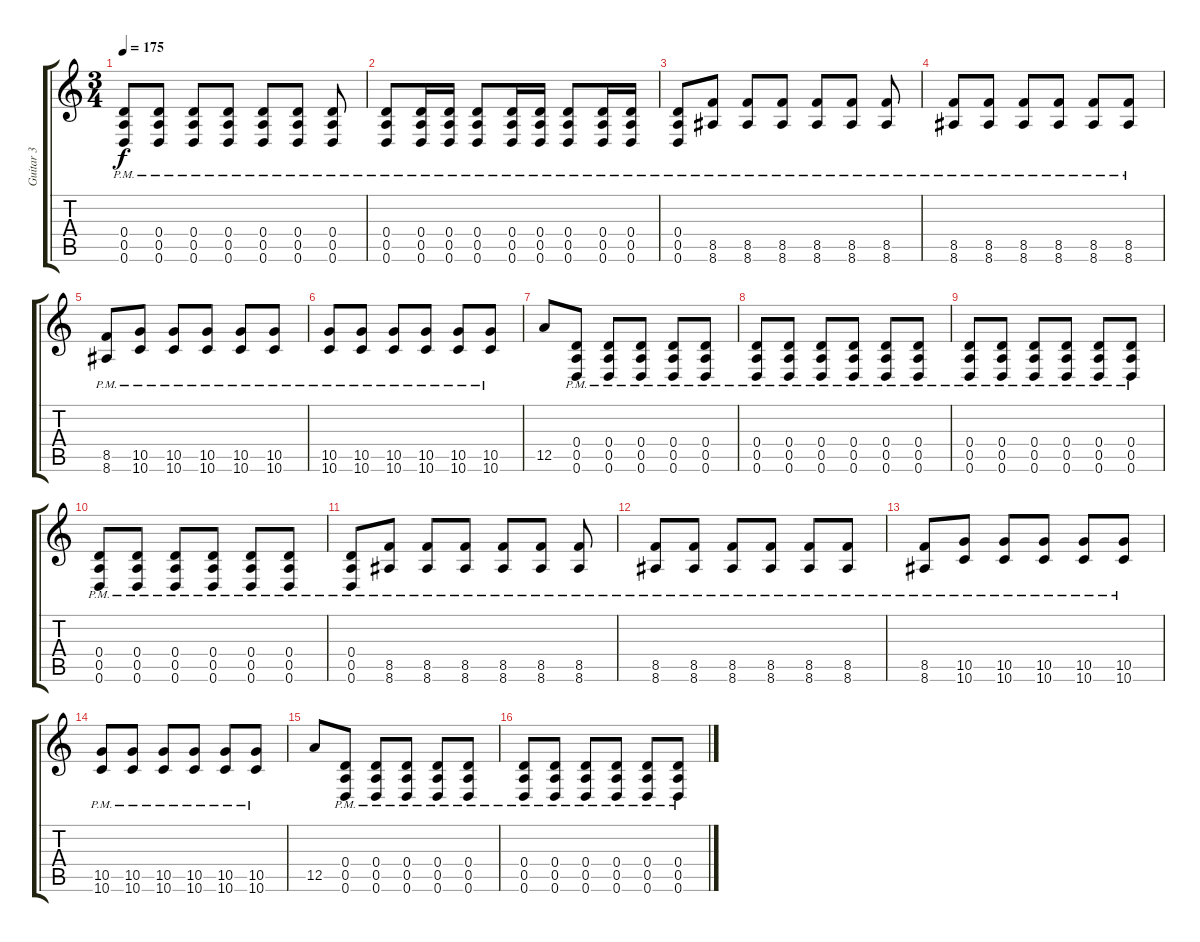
\track ("Guitar 3" "Guitar 3") {instrument distortionguitar}
\staff {score tabs}
\tuning (E4 B3 G3 D3 A2 D2) {hide}
\ts (3 4)
\tempo 175
\clef g2
\ks c
(0.4{pm} 0.5{pm} 0.6{pm}).8{dy f} (0.4{pm} 0.5{pm} 0.6{pm}).8 (0.4{pm} 0.5{pm} 0.6{pm}).8 (0.4{pm} 0.5{pm} 0.6{pm}).8 (0.4{pm} 0.5{pm} 0.6{pm}).8 (0.4{pm} 0.5{pm} 0.6{pm}).8 (0.4{pm} 0.5{pm} 0.6{pm}).8 |
(0.4{pm} 0.5{pm} 0.6{pm}).8 (0.4{pm} 0.5{pm} 0.6{pm}).16 (0.4{pm} 0.5{pm} 0.6{pm}).16 (0.4{pm} 0.5{pm} 0.6{pm}).8 (0.4{pm} 0.5{pm} 0.6{pm}).16 (0.4{pm} 0.5{pm} 0.6{pm}).16 (0.4{pm} 0.5{pm} 0.6{pm}).8 (0.4{pm} 0.5{pm} 0.6{pm}).16 (0.4{pm} 0.5{pm} 0.6{pm}).16 |
(0.4{pm} 0.5{pm} 0.6{pm}).8 (8.5{pm} 8.6{pm}).8 (8.5{pm} 8.6{pm}).8 (8.5{pm} 8.6{pm}).8 (8.5{pm} 8.6{pm}).8 (8.5{pm} 8.6{pm}).8 (8.5{pm} 8.6{pm}).8 |
(8.5{pm} 8.6{pm}).8 (8.5{pm} 8.6{pm}).8 (8.5{pm} 8.6{pm}).8 (8.5{pm} 8.6{pm}).8 (8.5{pm} 8.6{pm}).8 (8.5{pm} 8.6{pm}).8 |
(8.5{pm} 8.6{pm}).8 (10.5{pm} 10.6{pm}).8 (10.5{pm} 10.6{pm}).8 (10.5{pm} 10.6{pm}).8 (10.5{pm} 10.6{pm}).8 (10.5{pm} 10.6{pm}).8 |
(10.5{pm} 10.6{pm}).8 (10.5{pm} 10.6{pm}).8 (10.5{pm} 10.6{pm}).8 (10.5{pm} 10.6{pm}).8 (10.5{pm} 10.6{pm}).8 (10.5{pm} 10.6{pm}).8 |
12.5.8 (0.4{pm} 0.5{pm} 0.6{pm}).8 (0.4{pm} 0.5{pm} 0.6{pm}).8 (0.4{pm} 0.5{pm} 0.6{pm}).8 (0.4{pm} 0.5{pm} 0.6{pm}).8 (0.4{pm} 0.5{pm} 0.6{pm}).8 |
(0.4{pm} 0.5{pm} 0.6{pm}).8 (0.4{pm} 0.5{pm} 0.6{pm}).8 (0.4{pm} 0.5{pm} 0.6{pm}).8 (0.4{pm} 0.5{pm} 0.6{pm}).8 (0.4{pm} 0.5{pm} 0.6{pm}).8 (0.4{pm} 0.5{pm} 0.6{pm}).8 |
(0.4{pm} 0.5{pm} 0.6{pm}).8 (0.4{pm} 0.5{pm} 0.6{pm}).8 (0.4{pm} 0.5{pm} 0.6{pm}).8 (0.4{pm} 0.5{pm} 0.6{pm}).8 (0.4{pm} 0.5{pm} 0.6{pm}).8 (0.4{pm} 0.5{pm} 0.6{pm}).8 |
(0.4{pm} 0.5{pm} 0.6{pm}).8 (0.4{pm} 0.5{pm} 0.6{pm}).8 (0.4{pm} 0.5{pm} 0.6{pm}).8 (0.4{pm} 0.5{pm} 0.6{pm}).8 (0.4{pm} 0.5{pm} 0.6{pm}).8 (0.4{pm} 0.5{pm} 0.6{pm}).8 |
(0.4{pm} 0.5{pm} 0.6{pm}).8 (8.5{pm} 8.6{pm}).8 (8.5{pm} 8.6{pm}).8 (8.5{pm} 8.6{pm}).8 (8.5{pm} 8.6{pm}).8 (8.5{pm} 8.6{pm}).8 (8.5{pm} 8.6{pm}).8 |
(8.5{pm} 8.6{pm}).8 (8.5{pm} 8.6{pm}).8 (8.5{pm} 8.6{pm}).8 (8.5{pm} 8.6{pm}).8 (8.5{pm} 8.6{pm}).8 (8.5{pm} 8.6{pm}).8 |
(8.5{pm} 8.6{pm}).8 (10.5{pm} 10.6{pm}).8 (10.5{pm} 10.6{pm}).8 (10.5{pm} 10.6{pm}).8 (10.5{pm} 10.6{pm}).8 (10.5{pm} 10.6{pm}).8 |
(10.5{pm} 10.6{pm}).8 (10.5{pm} 10.6{pm}).8 (10.5{pm} 10.6{pm}).8 (10.5{pm} 10.6{pm}).8 (10.5{pm} 10.6{pm}).8 (10.5{pm} 10.6{pm}).8 |
12.5.8 (0.4{pm} 0.5{pm} 0.6{pm}).8 (0.4{pm} 0.5{pm} 0.6{pm}).8 (0.4{pm} 0.5{pm} 0.6{pm}).8 (0.4{pm} 0.5{pm} 0.6{pm}).8 (0.4{pm} 0.5{pm} 0.6{pm}).8 |
(0.4{pm} 0.5{pm} 0.6{pm}).8 (0.4{pm} 0.5{pm} 0.6{pm}).8 (0.4{pm} 0.5{pm} 0.6{pm}).8 (0.4{pm} 0.5{pm} 0.6{pm}).8 (0.4{pm} 0.5{pm} 0.6{pm}).8 (0.4{pm} 0.5{pm} 0.6{pm}).8
